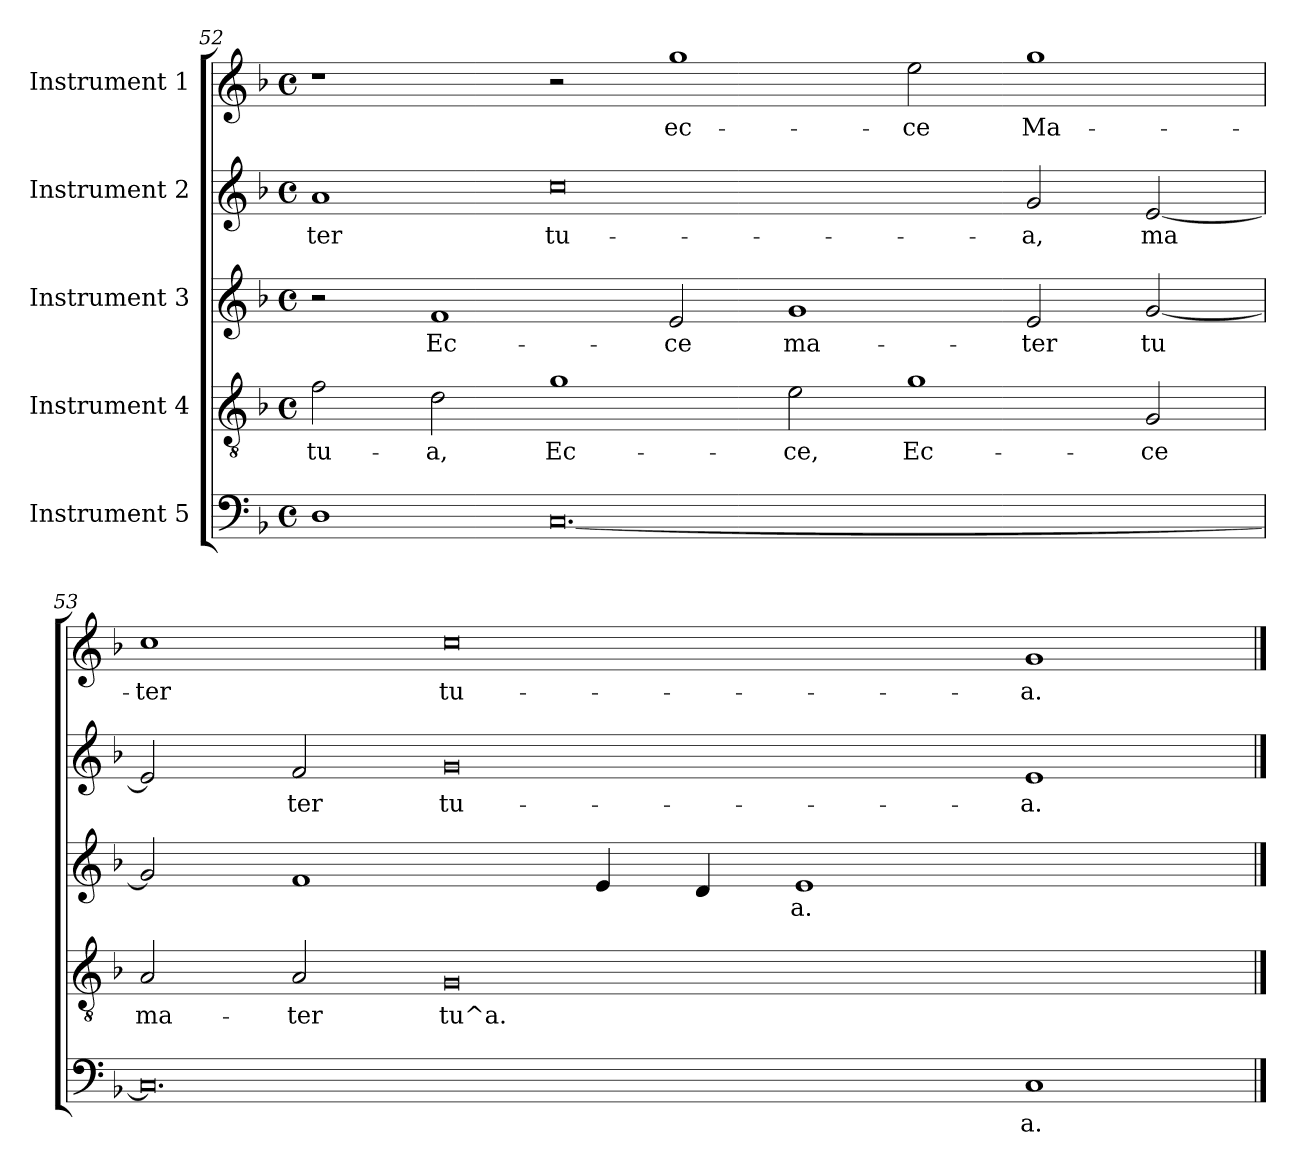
**kern	**text	**kern	**text	**kern	**text	**kern	**text	**kern	**text
*part5	*part5	*part4	*part4	*part3	*part3	*part2	*part2	*part1	*part1
*staff5	*staff5	*staff4	*staff4	*staff3	*staff3	*staff2	*staff2	*staff1	*staff1
*I"Instrument 5	*	*I"Instrument 4	*	*I"Instrument 3	*	*I"Instrument 2	*	*I"Instrument 1	*
!!LO:PB:g=z
*clefF4	*	*clefGv2	*	*clefG2	*	*clefG2	*	*clefG2	*
*k[b-]	*	*k[b-]	*	*k[b-]	*	*k[b-]	*	*k[b-]	*
*F:	*	*F:	*	*F:	*	*F:	*	*F:	*
*M4/4	*	*M4/4	*	*M4/4	*	*M4/4	*	*M4/4	*
*met(c)	*	*met(c)	*	*met(c)	*	*met(c)	*	*met(c)	*
=52	=52	=52	=52	=52	=52	=52	=52	=52	=52
!	!LO:LY:b:rj	!	!LO:LY:b:rj	!	!	!	!LO:LY:b:rj	!	!
1D	--	2f\	tu-	2r	.	1a	-ter	1r	.
!	!	!	!LO:LY:b:rj	!	!LO:LY:b:rj	!	!	!	!
.	.	2d\	-a,	1f	Ec-	.	.	.	.
!	!LO:LY:b:rj	!	!LO:LY:b:rj	!	!	!	!LO:LY:b:rj	!	!
[<0.C	--	1g	Ec-	.	.	0cc	tu-	2r	.
!	!	!	!	!	!LO:LY:b:rj	!	!	!	!LO:LY:b:rj
.	.	.	.	2e/	-ce	.	.	1gg	ec-
!	!	!	!LO:LY:b:rj	!	!LO:LY:b:rj	!	!	!	!
.	.	2e\	-ce,	1g	ma-	.	.	.	.
!	!	!	!LO:LY:b:rj	!	!	!	!	!	!LO:LY:b:rj
.	.	1g	Ec-	.	.	.	.	2ee\	-ce
!	!	!	!	!	!LO:LY:b:rj	!	!LO:LY:b:rj	!	!LO:LY:b:rj
.	.	.	.	2e/	-ter	2g/	-a,	1gg	Ma-
!	!	!	!LO:LY:b:rj	!	!LO:LY:b:rj	!	!LO:LY:b:rj	!	!
.	.	2G/	-ce	[<2g/	tu-	[<2e/	ma-	.	.
=53	=53	=53	=53	=53	=53	=53	=53	=53	=53
!	!LO:LY:b:rj	!	!LO:LY:b:rj	!	!LO:LY:b:rj	!	!LO:LY:b:rj	!	!LO:LY:b:rj
0.C]	--	2A/	ma-	2g/]	--	2e/]	--	1cc	-ter
!	!	!	!LO:LY:b:rj	!	!LO:LY:b:rj	!	!LO:LY:b:rj	!	!
.	.	2A/	-ter	1f	--	2f/	-ter	.	.
!	!	!	!LO:LY:b:rj	!	!	!	!LO:LY:b:rj	!	!LO:LY:b:rj
.	.	0G	tu^a.-	.	.	0g	tu-	0cc	tu-
!	!	!	!	!	!LO:LY:b:rj	!	!	!	!
.	.	.	.	4e/	--	.	.	.	.
!	!	!	!	!	!LO:LY:b:rj	!	!	!	!
.	.	.	.	4d/	--	.	.	.	.
!	!	!	!	!	!LO:LY:b:rj	!	!	!	!
.	.	.	.	1e	-a.	.	.	.	.
!	!LO:LY:b:rj	!	!	!	!	!	!LO:LY:b:rj	!	!LO:LY:b:rj
1C	-a.	1ryy	.	1ryy	.	1e	-a.	1g	-a.
==	==	==	==	==	==	==	==	==	==
*-	*-	*-	*-	*-	*-	*-	*-	*-	*-
